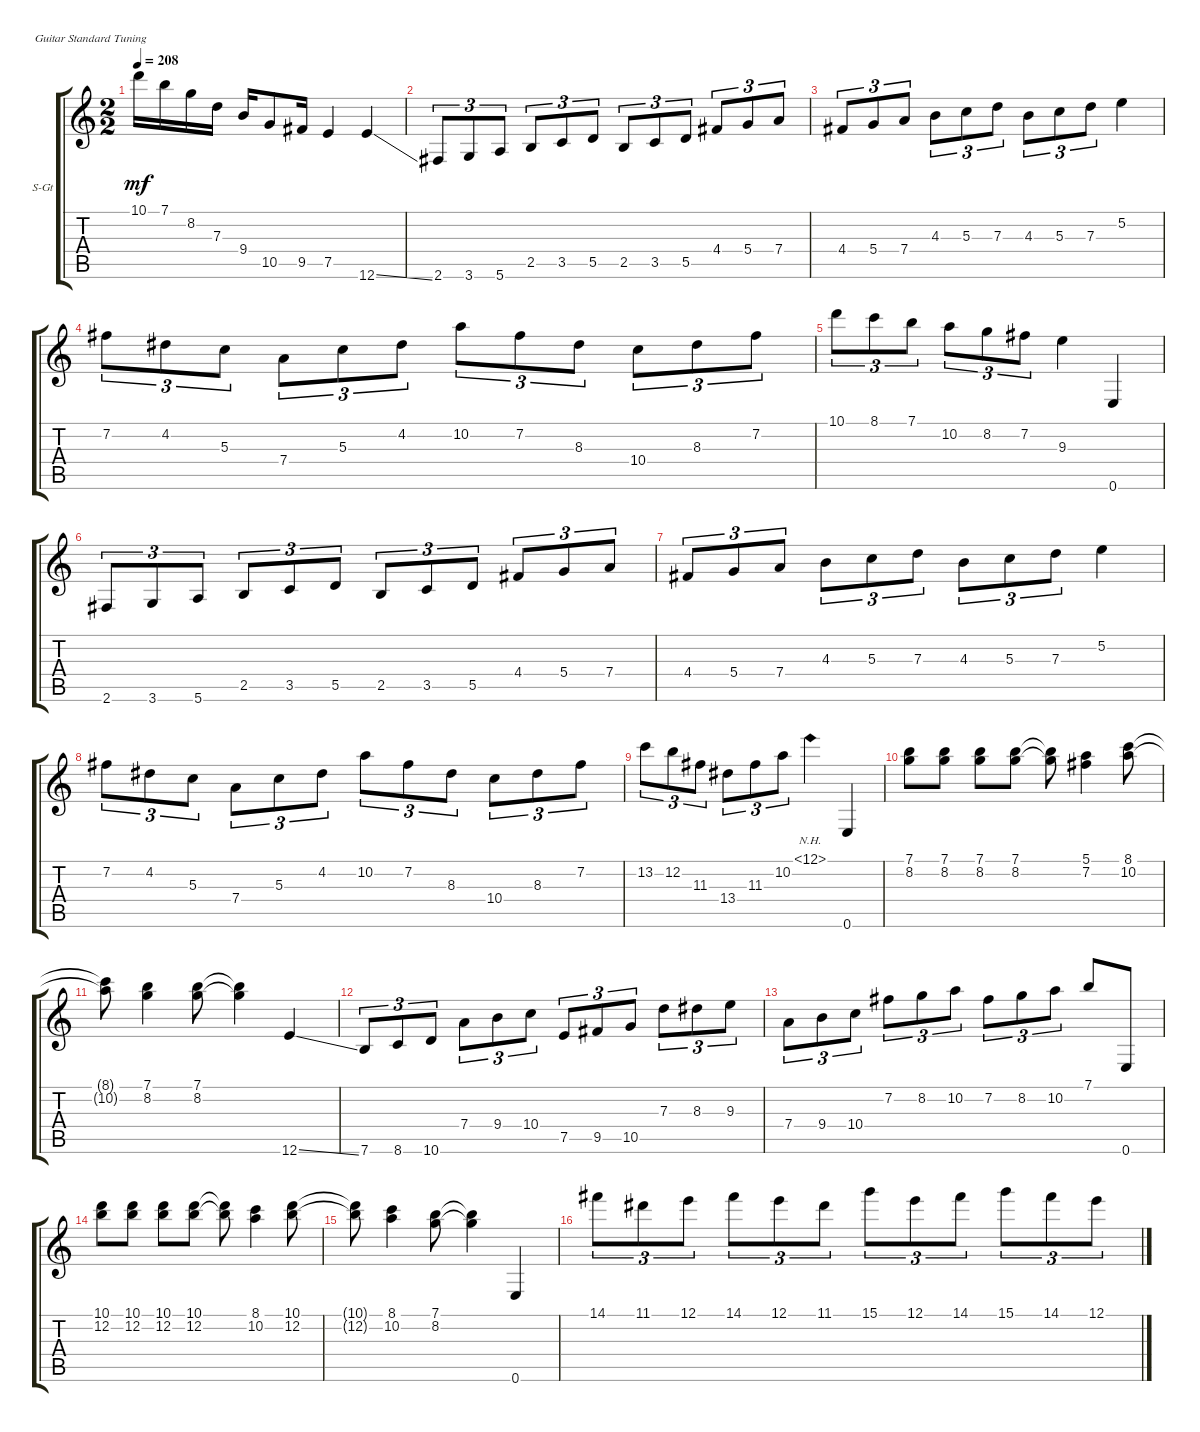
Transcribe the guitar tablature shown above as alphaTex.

\defaultSystemsLayout 4
\bracketExtendMode groupsimilarinstruments
\firstSystemTrackNameOrientation horizontal
\otherSystemsTrackNameOrientation horizontal
\track ("Steel Guitar" "S-Gt") {instrument acousticguitarsteel}
\staff {score tabs}
\tuning (E4 B3 G3 D3 A2 E2)
\ts (2 2)
\tempo 208
\clef g2
\ks c
10.1.16{dy mf} 7.1.16 8.2.16 7.3.16 9.4.16 10.5.8 9.5.16 7.5.4 12.6{ss}.4 |
2.6.8{tu (3 2)} 3.6.8{tu (3 2)} 5.6.8{tu (3 2)} 2.5.8{tu (3 2)} 3.5.8{tu (3 2)} 5.5.8{tu (3 2)} 2.5.8{tu (3 2)} 3.5.8{tu (3 2)} 5.5.8{tu (3 2)} 4.4.8{tu (3 2)} 5.4.8{tu (3 2)} 7.4.8{tu (3 2)} |
4.4.8{tu (3 2)} 5.4.8{tu (3 2)} 7.4.8{tu (3 2)} 4.3.8{tu (3 2)} 5.3.8{tu (3 2)} 7.3.8{tu (3 2)} 4.3.8{tu (3 2)} 5.3.8{tu (3 2)} 7.3.8{tu (3 2)} 5.2.4 |
7.2.8{tu (3 2)} 4.2.8{tu (3 2)} 5.3.8{tu (3 2)} 7.4.8{tu (3 2)} 5.3.8{tu (3 2)} 4.2.8{tu (3 2)} 10.2.8{tu (3 2)} 7.2.8{tu (3 2)} 8.3.8{tu (3 2)} 10.4.8{tu (3 2)} 8.3.8{tu (3 2)} 7.2.8{tu (3 2)} |
10.1.8{tu (3 2)} 8.1.8{tu (3 2)} 7.1.8{tu (3 2)} 10.2.8{tu (3 2)} 8.2.8{tu (3 2)} 7.2.8{tu (3 2)} 9.3.4 0.6.4 |
2.6.8{tu (3 2)} 3.6.8{tu (3 2)} 5.6.8{tu (3 2)} 2.5.8{tu (3 2)} 3.5.8{tu (3 2)} 5.5.8{tu (3 2)} 2.5.8{tu (3 2)} 3.5.8{tu (3 2)} 5.5.8{tu (3 2)} 4.4.8{tu (3 2)} 5.4.8{tu (3 2)} 7.4.8{tu (3 2)} |
4.4.8{tu (3 2)} 5.4.8{tu (3 2)} 7.4.8{tu (3 2)} 4.3.8{tu (3 2)} 5.3.8{tu (3 2)} 7.3.8{tu (3 2)} 4.3.8{tu (3 2)} 5.3.8{tu (3 2)} 7.3.8{tu (3 2)} 5.2.4 |
7.2.8{tu (3 2)} 4.2.8{tu (3 2)} 5.3.8{tu (3 2)} 7.4.8{tu (3 2)} 5.3.8{tu (3 2)} 4.2.8{tu (3 2)} 10.2.8{tu (3 2)} 7.2.8{tu (3 2)} 8.3.8{tu (3 2)} 10.4.8{tu (3 2)} 8.3.8{tu (3 2)} 7.2.8{tu (3 2)} |
13.2.8{tu (3 2)} 12.2.8{tu (3 2)} 11.3.8{tu (3 2)} 13.4.8{tu (3 2)} 11.3.8{tu (3 2)} 10.2.8{tu (3 2)} 12.1{nh}.4 0.6.4 |
(8.2 7.1).8 (8.2 7.1).8 (8.2 7.1).8 (8.2 7.1).8 (8.2{t} 7.1{t}).8 (7.2 5.1).4 (10.2 8.1).8 |
(10.2{t} 8.1{t}).8 (7.1 8.2).4 (7.1 8.2).8 (7.1{t} 8.2{t}).4 12.6{ss}.4 |
7.6.8{tu (3 2)} 8.6.8{tu (3 2)} 10.6.8{tu (3 2)} 7.4.8{tu (3 2)} 9.4.8{tu (3 2)} 10.4.8{tu (3 2)} 7.5.8{tu (3 2)} 9.5.8{tu (3 2)} 10.5.8{tu (3 2)} 7.3.8{tu (3 2)} 8.3.8{tu (3 2)} 9.3.8{tu (3 2)} |
7.4.8{tu (3 2)} 9.4.8{tu (3 2)} 10.4.8{tu (3 2)} 7.2.8{tu (3 2)} 8.2.8{tu (3 2)} 10.2.8{tu (3 2)} 7.2.8{tu (3 2)} 8.2.8{tu (3 2)} 10.2.8{tu (3 2)} 7.1.8 0.6.8 |
(12.2 10.1).8 (12.2 10.1).8 (12.2 10.1).8 (12.2 10.1).8 (12.2{t} 10.1{t}).8 (10.2 8.1).4 (12.2 10.1).8 |
(10.1{t} 12.2{t}).8 (10.2 8.1).4 (7.1 8.2).8 (8.2{t} 7.1{t}).4 0.6.4 |
14.1.8{tu (3 2)} 11.1.8{tu (3 2)} 12.1.8{tu (3 2)} 14.1.8{tu (3 2)} 12.1.8{tu (3 2)} 11.1.8{tu (3 2)} 15.1.8{tu (3 2)} 12.1.8{tu (3 2)} 14.1.8{tu (3 2)} 15.1.8{tu (3 2)} 14.1.8{tu (3 2)} 12.1.8{tu (3 2)}
